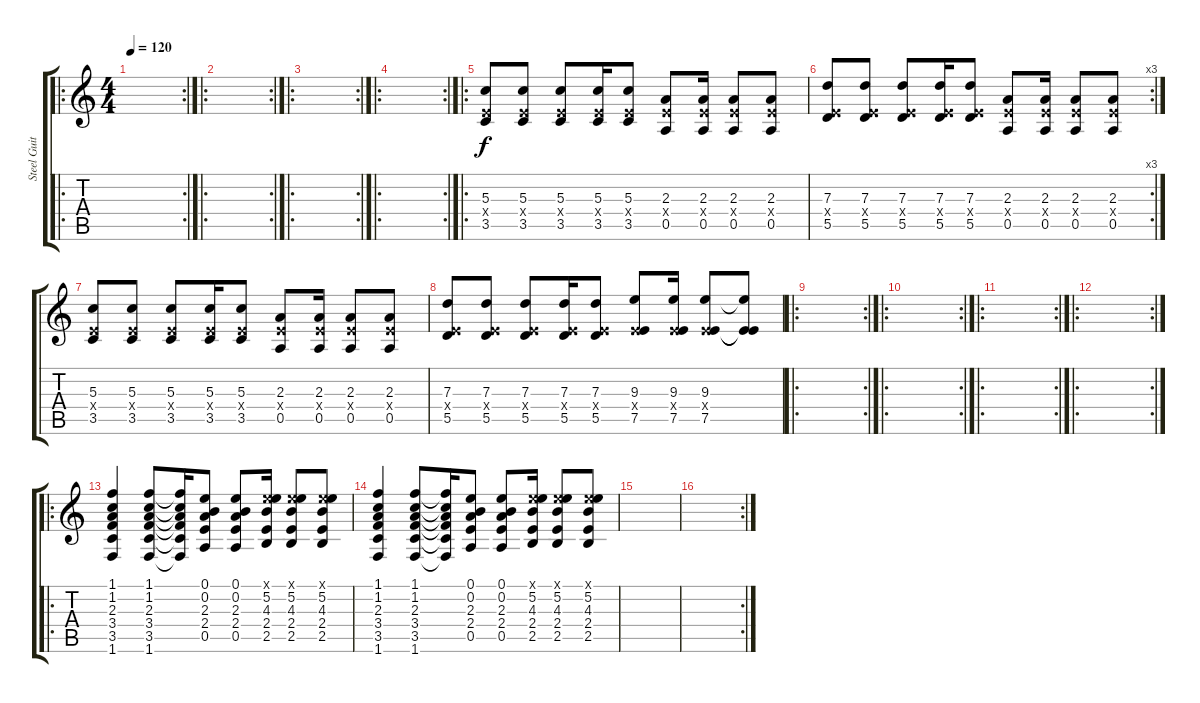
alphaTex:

\track ("Steel Guitar" "Steel Guit") {instrument acousticguitarsteel}
\staff {score tabs}
\tuning (E4 B3 G3 D3 A2 E2) {hide}
\ro
\rc 2
\ts (4 4)
\tempo 120
\clef g2
\ks c
|
\ro
\rc 2
|
\ro
\rc 2
|
\ro
\rc 2
|
\ro
(5.3 2.4{x} 3.5).8 (5.3 2.4{x} 3.5).8 (5.3 2.4{x} 3.5).8 (5.3 2.4{x} 3.5).16 (5.3 2.4{x} 3.5).8 (2.3 2.4{x} 0.5).8 (2.3 2.4{x} 0.5).16 (2.3 2.4{x} 0.5).8 (2.3 2.4{x} 0.5).8 |
\rc 3
(7.3 2.4{x} 5.5).8 (7.3 2.4{x} 5.5).8 (7.3 2.4{x} 5.5).8 (7.3 2.4{x} 5.5).16 (7.3 2.4{x} 5.5).8 (2.3 2.4{x} 0.5).8 (2.3 2.4{x} 0.5).16 (2.3 2.4{x} 0.5).8 (2.3 2.4{x} 0.5).8 |
(5.3 2.4{x} 3.5).8 (5.3 2.4{x} 3.5).8 (5.3 2.4{x} 3.5).8 (5.3 2.4{x} 3.5).16 (5.3 2.4{x} 3.5).8 (2.3 2.4{x} 0.5).8 (2.3 2.4{x} 0.5).16 (2.3 2.4{x} 0.5).8 (2.3 2.4{x} 0.5).8 |
(7.3 2.4{x} 5.5).8 (7.3 2.4{x} 5.5).8 (7.3 2.4{x} 5.5).8 (7.3 2.4{x} 5.5).16 (7.3 2.4{x} 5.5).8 (9.3 2.4{x} 7.5).8 (9.3 2.4{x} 7.5).16 (9.3 2.4{x} 7.5).8 (9.3{t} 2.4{t} 7.5{t}).8 |
\ro
\rc 2
|
\ro
\rc 2
|
\ro
\rc 2
|
\ro
\rc 2
|
\ro
(1.1 1.2 2.3 3.4 3.5 1.6).4 (1.1 1.2 2.3 3.4 3.5 1.6).8 (1.1{t} 1.2{t} 2.3{t} 3.4{t} 3.5{t} 1.6{t}).16 (0.1 0.2 2.3 2.4 0.5).8 (0.1 0.2 2.3 2.4 0.5).8 (0.1{x} 5.2 4.3 2.4 2.5).16 (0.1{x} 5.2 4.3 2.4 2.5).8 (0.1{x} 5.2 4.3 2.4 2.5).8 |
(1.1 1.2 2.3 3.4 3.5 1.6).4 (1.1 1.2 2.3 3.4 3.5 1.6).8 (1.1{t} 1.2{t} 2.3{t} 3.4{t} 3.5{t} 1.6{t}).16 (0.1 0.2 2.3 2.4 0.5).8 (0.1 0.2 2.3 2.4 0.5).8 (0.1{x} 5.2 4.3 2.4 2.5).16 (0.1{x} 5.2 4.3 2.4 2.5).8 (0.1{x} 5.2 4.3 2.4 2.5).8 |
|
\rc 2
